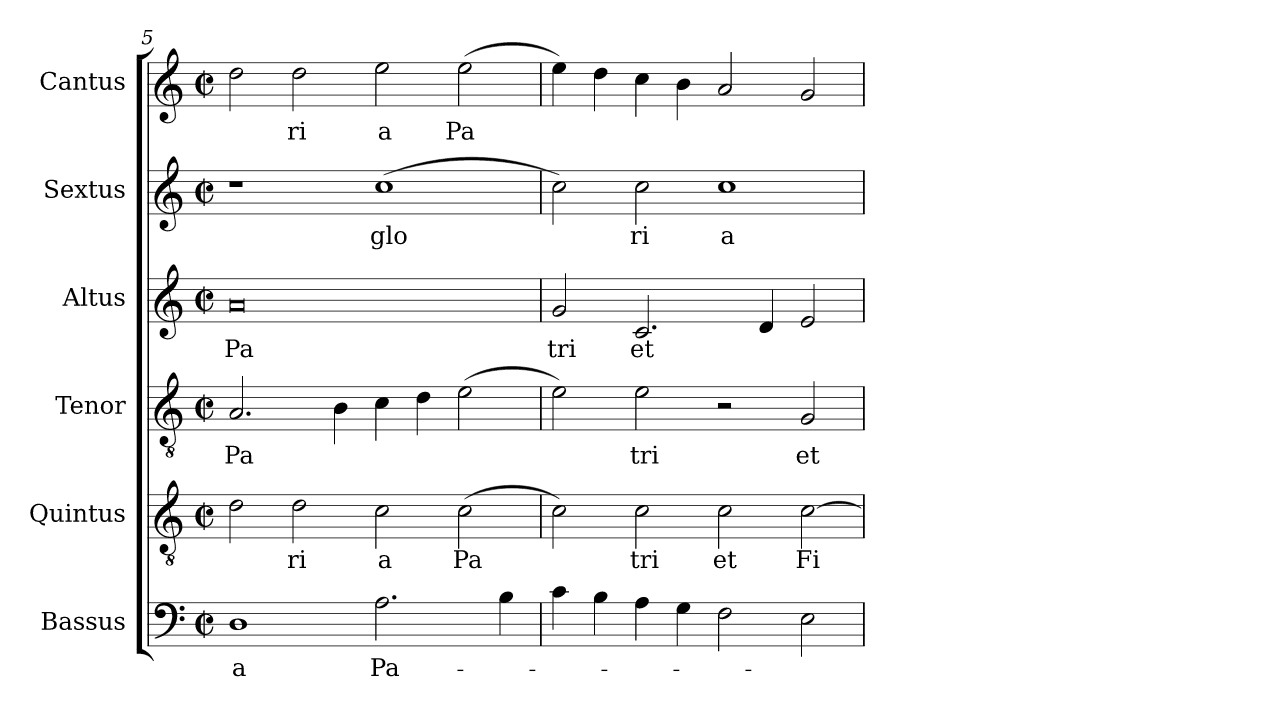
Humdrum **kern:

**kern	**text	**kern	**text	**kern	**text	**kern	**text	**kern	**text	**kern	**text
*part6	*part6	*part5	*part5	*part4	*part4	*part3	*part3	*part2	*part2	*part1	*part1
*staff6	*staff6	*staff5	*staff5	*staff4	*staff4	*staff3	*staff3	*staff2	*staff2	*staff1	*staff1
*I"Bassus	*	*I"Quintus	*	*I"Tenor	*	*I"Altus	*	*I"Sextus	*	*I"Cantus	*
*clefF4	*	*clefGv2	*	*clefGv2	*	*clefG2	*	*clefG2	*	*clefG2	*
*M2/2	*	*M2/2	*	*M2/2	*	*M2/2	*	*M2/2	*	*M2/2	*
*met(c|)	*	*met(c|)	*	*met(c|)	*	*met(c|)	*	*met(c|)	*	*met(c|)	*
=5	=5	=5	=5	=5	=5	=5	=5	=5	=5	=5	=5
!	!LO:LY:b:cj	!	!	!	!LO:LY:b	!	!LO:LY:b:cj	!	!	!	!
1D	-a	2d\	.	2.A/	Pa	0a	Pa	1r	.	2dd\	.
!	!	!	!LO:LY:b:cj	!	!	!	!	!	!	!	!LO:LY:b:cj
.	.	2d\	ri	.	.	.	.	.	.	2dd\	ri
.	.	.	.	4B\	.	.	.	.	.	.	.
!	!LO:LY:b	!	!LO:LY:b:cj	!	!	!	!	!	!LO:LY:b:cj	!	!LO:LY:b:cj
2.A\	Pa-	2c\	a	4c\	.	.	.	(>1cc	glo	2ee\	a
.	.	.	.	4d\	.	.	.	.	.	.	.
!	!	!	!LO:LY:b	!	!	!	!	!	!	!	!LO:LY:b
.	.	(>2c\	Pa	(>2e\	.	.	.	.	.	(>2ee\	Pa
4B\	.	.	.	.	.	.	.	.	.	.	.
=6	=6	=6	=6	=6	=6	=6	=6	=6	=6	=6	=6
!	!	!	!	!	!	!	!LO:LY:b:cj	!	!	!	!
4c\	.	2c\)	.	2e\)	.	2g/	tri	2cc\)	.	4ee\)	.
4B\	.	.	.	.	.	.	.	.	.	4dd\	.
!	!	!	!LO:LY:b:cj	!	!LO:LY:b:cj	!	!LO:LY:b:cj	!	!LO:LY:b:cj	!	!
4A\	.	2c\	tri	2e\	tri	2.c/	et	2cc\	ri	4cc\	.
4G\	.	.	.	.	.	.	.	.	.	4b\	.
!	!	!	!LO:LY:b:cj	!	!	!	!	!	!LO:LY:b:cj	!	!
2F\	.	2c\	et	2r	.	.	.	1cc	a	2a/	.
.	.	.	.	.	.	4d/	.	.	.	.	.
!	!	!	!LO:LY:b:cj	!	!LO:LY:b:cj	!	!	!	!	!	!
2E\	.	[<2c\	Fi	2G/	et	2e/	.	.	.	2g/	.
=	=	=	=	=	=	=	=	=	=	=	=
*-	*-	*-	*-	*-	*-	*-	*-	*-	*-	*-	*-
